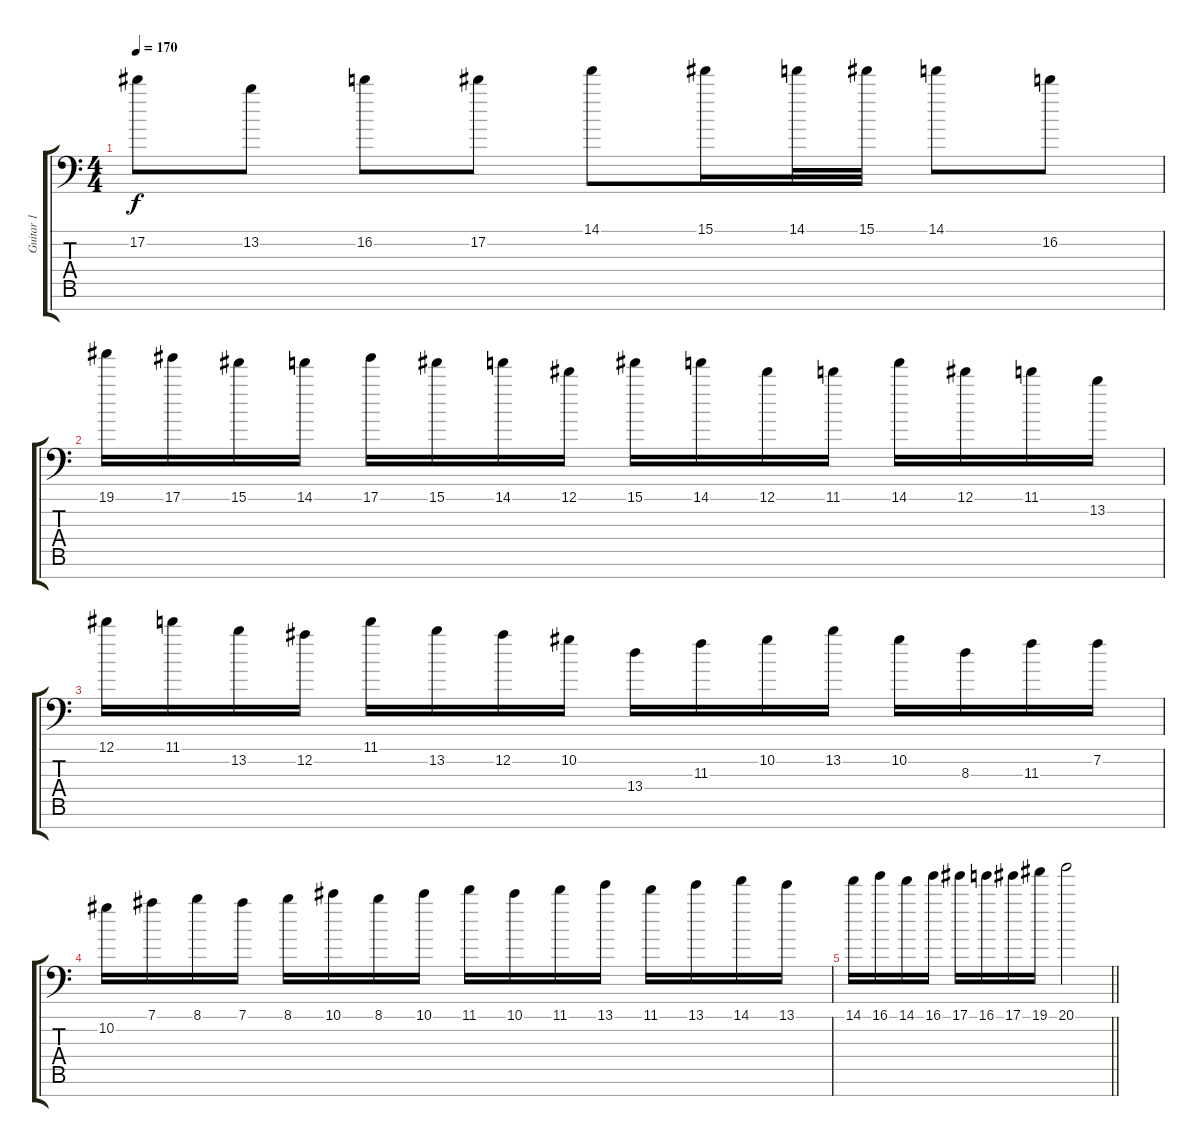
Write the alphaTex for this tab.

\track ("Guitar 1" "Guitar 1") {instrument distortionguitar}
\staff {score tabs}
\tuning (Eb4 Bb3 Gb3 Db3 Ab2 Eb2 Ab1) {hide}
\ts (4 4)
\tempo 170
\clef f4
\ks c
17.2.8{dy f} 13.2.8 16.2.8 17.2.8 14.1.8 15.1.16 14.1.32 15.1.32 14.1.8 16.2.8 |
19.1.16 17.1.16 15.1.16 14.1.16 17.1.16 15.1.16 14.1.16 12.1.16 15.1.16 14.1.16 12.1.16 11.1.16 14.1.16 12.1.16 11.1.16 13.2.16 |
12.1.16 11.1.16 13.2.16 12.2.16 11.1.16 13.2.16 12.2.16 10.2.16 13.4.16 11.3.16 10.2.16 13.2.16 10.2.16 8.3.16 11.3.16 7.2.16 |
10.2.16 7.1.16 8.1.16 7.1.16 8.1.16 10.1.16 8.1.16 10.1.16 11.1.16 10.1.16 11.1.16 13.1.16 11.1.16 13.1.16 14.1.16 13.1.16 |
\barLineRight lightlight
14.1.16 16.1.16 14.1.16 16.1.16 17.1.16 16.1.16 17.1.16 19.1.16 20.1.2
